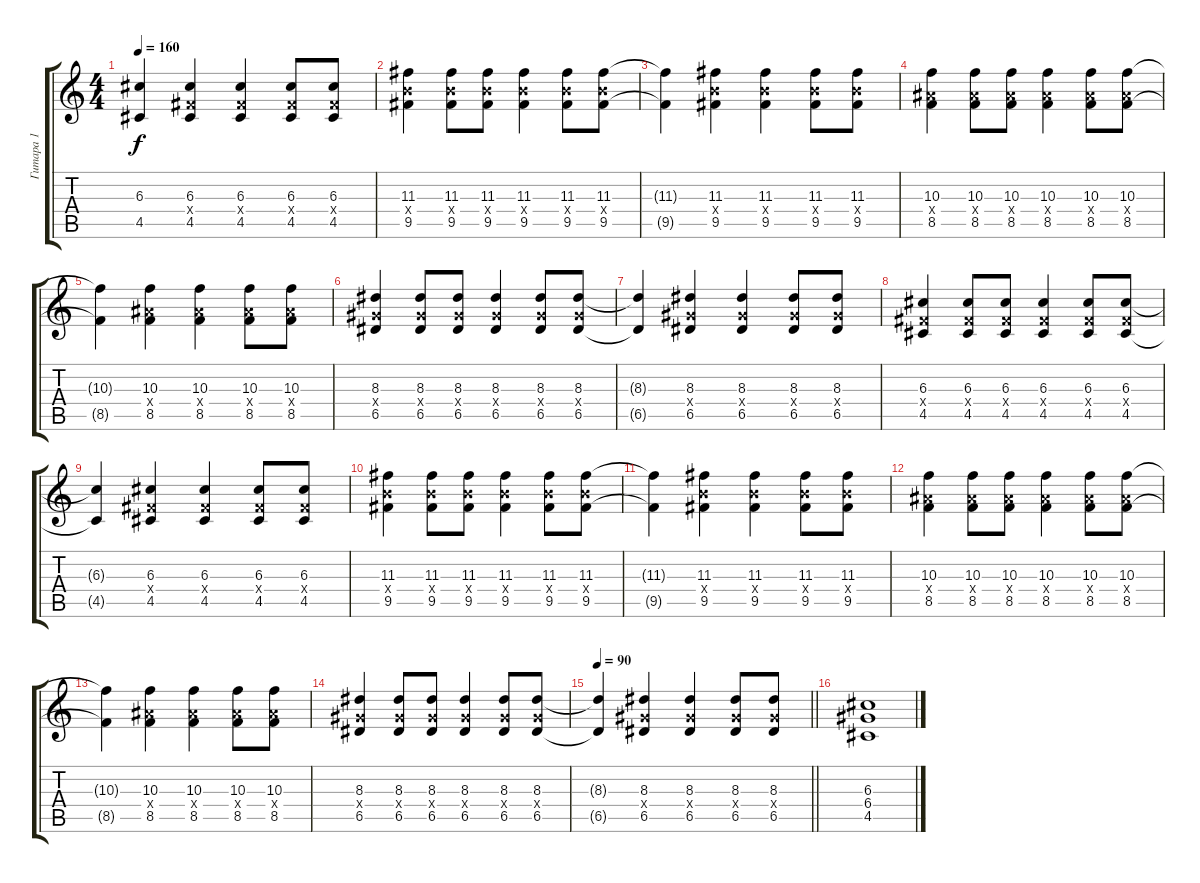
\track ("Гитара 1" "Гитара 1") {instrument distortionguitar}
\staff {score tabs}
\tuning (E4 B3 G3 D3 A2 E2) {hide}
\ts (4 4)
\tempo 160
\clef g2
\ks c
(6.3{t} 4.5{t}).4{dy f} (6.3 4.4{x} 4.5).4 (6.3 4.4{x} 4.5).4 (6.3 4.4{x} 4.5).8 (6.3 4.4{x} 4.5).8 |
(11.3 9.4{x} 9.5).4 (11.3 9.4{x} 9.5).8 (11.3 9.4{x} 9.5).8 (11.3 9.4{x} 9.5).4 (11.3 9.4{x} 9.5).8 (11.3 9.4{x} 9.5).8 |
(11.3{t} 9.5{t}).4 (11.3 9.4{x} 9.5).4 (11.3 9.4{x} 9.5).4 (11.3 9.4{x} 9.5).8 (11.3 9.4{x} 9.5).8 |
(10.3 8.4{x} 8.5).4{instrument distortionguitar} (10.3 8.4{x} 8.5).8 (10.3 8.4{x} 8.5).8 (10.3 8.4{x} 8.5).4 (10.3 8.4{x} 8.5).8 (10.3 8.4{x} 8.5).8 |
(10.3{t} 8.5{t}).4 (10.3 8.4{x} 8.5).4 (10.3 8.4{x} 8.5).4 (10.3 8.4{x} 8.5).8 (10.3 8.4{x} 8.5).8 |
(8.3 6.4{x} 6.5).4 (8.3 6.4{x} 6.5).8 (8.3 6.4{x} 6.5).8 (8.3 6.4{x} 6.5).4 (8.3 6.4{x} 6.5).8 (8.3 6.4{x} 6.5).8 |
(8.3{t} 6.5{t}).4 (8.3 6.4{x} 6.5).4 (8.3 6.4{x} 6.5).4 (8.3 6.4{x} 6.5).8 (8.3 6.4{x} 6.5).8 |
(6.3 4.4{x} 4.5).4 (6.3 4.4{x} 4.5).8 (6.3 4.4{x} 4.5).8 (6.3 4.4{x} 4.5).4 (6.3 4.4{x} 4.5).8 (6.3 4.4{x} 4.5).8 |
(6.3{t} 4.5{t}).4 (6.3 4.4{x} 4.5).4 (6.3 4.4{x} 4.5).4 (6.3 4.4{x} 4.5).8 (6.3 4.4{x} 4.5).8 |
(11.3 9.4{x} 9.5).4 (11.3 9.4{x} 9.5).8 (11.3 9.4{x} 9.5).8 (11.3 9.4{x} 9.5).4 (11.3 9.4{x} 9.5).8 (11.3 9.4{x} 9.5).8 |
(11.3{t} 9.5{t}).4 (11.3 9.4{x} 9.5).4 (11.3 9.4{x} 9.5).4 (11.3 9.4{x} 9.5).8 (11.3 9.4{x} 9.5).8 |
(10.3 8.4{x} 8.5).4 (10.3 8.4{x} 8.5).8 (10.3 8.4{x} 8.5).8 (10.3 8.4{x} 8.5).4 (10.3 8.4{x} 8.5).8 (10.3 8.4{x} 8.5).8 |
(10.3{t} 8.5{t}).4 (10.3 8.4{x} 8.5).4 (10.3 8.4{x} 8.5).4 (10.3 8.4{x} 8.5).8 (10.3 8.4{x} 8.5).8 |
(8.3 6.4{x} 6.5).4 (8.3 6.4{x} 6.5).8 (8.3 6.4{x} 6.5).8 (8.3 6.4{x} 6.5).4 (8.3 6.4{x} 6.5).8 (8.3 6.4{x} 6.5).8 |
\tempo 90
\barLineRight lightlight
(8.3{t} 6.5{t}).4 (8.3 6.4{x} 6.5).4 (8.3 6.4{x} 6.5).4 (8.3 6.4{x} 6.5).8 (8.3 6.4{x} 6.5).8 |
(6.3 6.4 4.5).1
